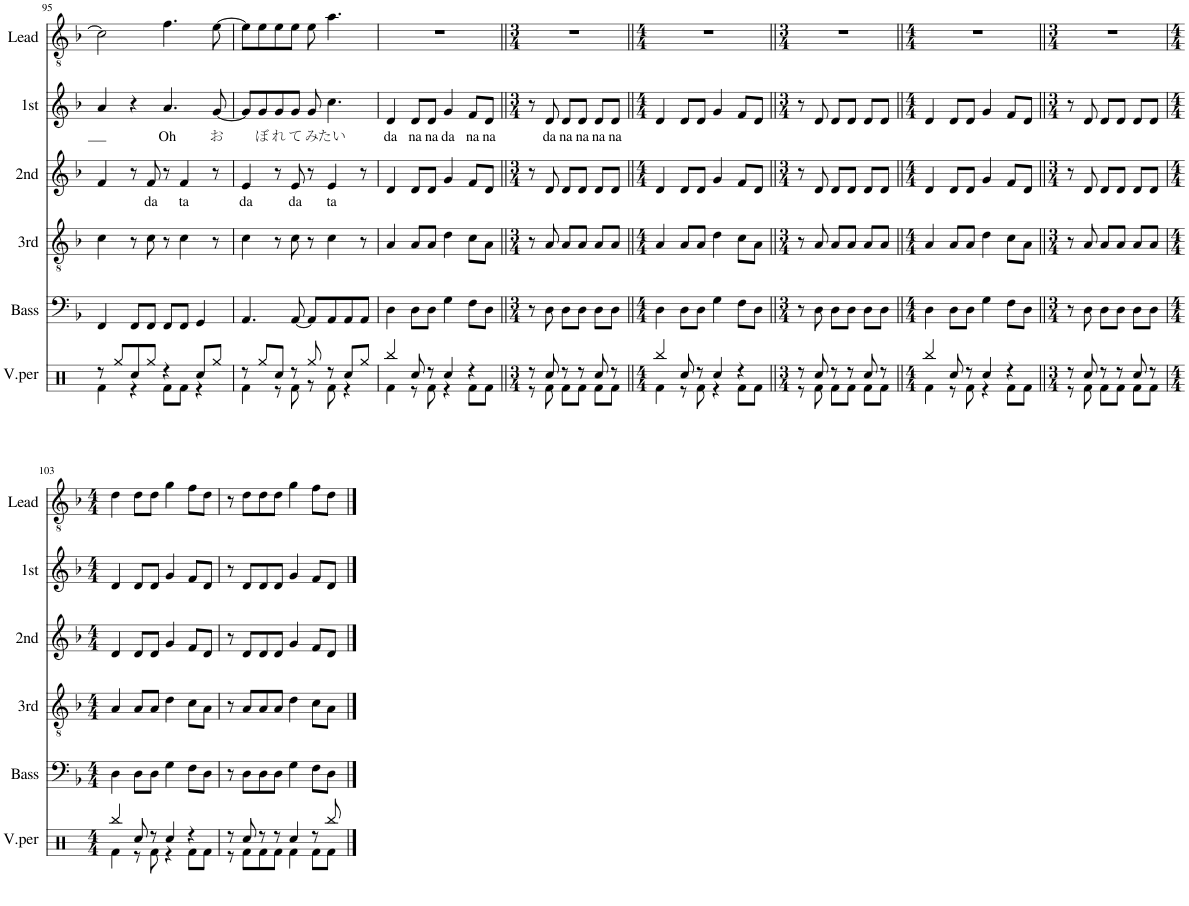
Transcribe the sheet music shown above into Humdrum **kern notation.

**kern	**kern	**kern	**kern	**text	**kern	**text	**kern
*part6	*part5	*part4	*part3	*part3	*part2	*part2	*part1
*staff6	*staff5	*staff4	*staff3	*staff3	*staff2	*staff2	*staff1
*I"V.per	*I"Bass	*I"3rd	*I"2nd	*	*I"1st	*	*I"Lead
*I'V.per	*I'Bass	*I'3rd	*I'2nd	*	*I'1st	*	*I'Lead
!!LO:PB:g=z
*clefX	*clefF4	*clefGv2	*clefG2	*	*clefG2	*	*clefGv2
*k[]	*k[b-]	*k[b-]	*k[b-]	*	*k[b-]	*	*k[b-]
*M4/4	*M4/4	*M4/4	*M4/4	*	*M4/4	*	*M4/4
=95	=95	=95	=95	=95	=95	=95	=95
*^	*	*	*	*	*	*	*
8r	4Rf\	4FF/	4c\	4f/	.	4a/	.	2c\]
8Rgg/L	.	.	.	.	.	.	.	.
8Rcc/	4r	8FF/L	8r	8r	.	4r	.	.
!	!	!	!	!	!LO:LY:b	!	!	!
8Rgg/J	.	8FF/J	8c\	8f/	da	.	.	.
!	!	!	!	!	!	!	!LO:LY:b	!
4r	8Rf\L	8FF/L	8r	8r	.	4.a/	Oh	4.f\
!	!	!	!	!	!LO:LY:b	!	!	!
.	8Rf\J	8FF/J	4c\	4f/	ta	.	.	.
8Rcc/L	4r	4GG/	.	.	.	.	.	.
!	!	!	!	!	!	!	!LO:LY:b	!
8Rgg/J	.	.	8r	8r	.	[8g/	お	[8e\
=96	=96	=96	=96	=96	=96	=96	=96	=96
!	!	!	!	!	!LO:LY:b	!	!	!
8r	4Rf\	4.AA/	4c\	4e/	da	8g/L]	.	8e\L]
!	!	!	!	!	!	!	!LO:LY:b	!
8Rgg/L	.	.	.	.	.	8g/	ぼ	8e\
!	!	!	!	!	!	!	!LO:LY:b	!
8Rcc/J	8r	.	8r	8r	.	8g/	れ	8e\
!	!	!	!	!	!LO:LY:b	!	!LO:LY:b	!
8r	8Rf\	[8AA/	8c\	8e/	da	8g/J	て	8e\J
!	!	!	!	!	!	!	!LO:LY:b	!
8Rgg/	8r	8AA/L]	8r	8r	.	8g/	み	8e\
!	!	!	!	!	!LO:LY:b	!	!LO:LY:b	!
8r	8Rf\	8AA/	4c\	4e/	ta	4.cc\	たい	4.a\
8Rcc/L	4r	8AA/	.	.	.	.	.	.
8Rgg/J	.	8AA/J	8r	8r	.	.	.	.
=97	=97	=97	=97	=97	=97	=97	=97	=97
!	!	!	!	!	!	!	!LO:LY:b	!
4Rbb/	4Rf\	4D\	4A/	4d/	.	4d/	da	1r
!	!	!	!	!	!	!	!LO:LY:b	!
8Rcc/	8r	8D\L	8A/L	8d/L	.	8d/L	na	.
!	!	!	!	!	!	!	!LO:LY:b	!
8r	8Rf\	8D\J	8A/J	8d/J	.	8d/J	na	.
!	!	!	!	!	!	!	!LO:LY:b	!
4Rcc/	4r	4G\	4d\	4g/	.	4g/	da	.
!	!	!	!	!	!	!	!LO:LY:b	!
4r	8Rf\L	8F\L	8c\L	8f/L	.	8f/L	na	.
!	!	!	!	!	!	!	!LO:LY:b	!
.	8Rf\J	8D\J	8A\J	8d/J	.	8d/J	na	.
=98||	=98||	=98||	=98||	=98||	=98||	=98||	=98||	=98||
*M3/4	*	*M3/4	*M3/4	*M3/4	*	*M3/4	*	*M3/4
8r	8r	8r	8r	8r	.	8r	.	2.r
!	!	!	!	!	!	!	!LO:LY:b	!
8Rcc/	8Rf\	8D\	8A/	8d/	.	8d/	da	.
!	!	!	!	!	!	!	!LO:LY:b	!
8r	8Rf\L	8D\L	8A/L	8d/L	.	8d/L	na	.
!	!	!	!	!	!	!	!LO:LY:b	!
8r	8Rf\J	8D\J	8A/J	8d/J	.	8d/J	na	.
!	!	!	!	!	!	!	!LO:LY:b	!
8Rcc/	8Rf\L	8D\L	8A/L	8d/L	.	8d/L	na	.
!	!	!	!	!	!	!	!LO:LY:b	!
8r	8Rf\J	8D\J	8A/J	8d/J	.	8d/J	na	.
=99||	=99||	=99||	=99||	=99||	=99||	=99||	=99||	=99||
*M4/4	*	*M4/4	*M4/4	*M4/4	*	*M4/4	*	*M4/4
4Rbb/	4Rf\	4D\	4A/	4d/	.	4d/	.	1r
8Rcc/	8r	8D\L	8A/L	8d/L	.	8d/L	.	.
8r	8Rf\	8D\J	8A/J	8d/J	.	8d/J	.	.
4Rcc/	4r	4G\	4d\	4g/	.	4g/	.	.
4r	8Rf\L	8F\L	8c\L	8f/L	.	8f/L	.	.
.	8Rf\J	8D\J	8A\J	8d/J	.	8d/J	.	.
=100||	=100||	=100||	=100||	=100||	=100||	=100||	=100||	=100||
*M3/4	*	*M3/4	*M3/4	*M3/4	*	*M3/4	*	*M3/4
8r	8r	8r	8r	8r	.	8r	.	2.r
8Rcc/	8Rf\	8D\	8A/	8d/	.	8d/	.	.
8r	8Rf\L	8D\L	8A/L	8d/L	.	8d/L	.	.
8r	8Rf\J	8D\J	8A/J	8d/J	.	8d/J	.	.
8Rcc/	8Rf\L	8D\L	8A/L	8d/L	.	8d/L	.	.
8r	8Rf\J	8D\J	8A/J	8d/J	.	8d/J	.	.
=101||	=101||	=101||	=101||	=101||	=101||	=101||	=101||	=101||
*M4/4	*	*M4/4	*M4/4	*M4/4	*	*M4/4	*	*M4/4
4Rbb/	4Rf\	4D\	4A/	4d/	.	4d/	.	1r
8Rcc/	8r	8D\L	8A/L	8d/L	.	8d/L	.	.
8r	8Rf\	8D\J	8A/J	8d/J	.	8d/J	.	.
4Rcc/	4r	4G\	4d\	4g/	.	4g/	.	.
4r	8Rf\L	8F\L	8c\L	8f/L	.	8f/L	.	.
.	8Rf\J	8D\J	8A\J	8d/J	.	8d/J	.	.
=102||	=102||	=102||	=102||	=102||	=102||	=102||	=102||	=102||
*M3/4	*	*M3/4	*M3/4	*M3/4	*	*M3/4	*	*M3/4
8r	8r	8r	8r	8r	.	8r	.	2.r
8Rcc/	8Rf\	8D\	8A/	8d/	.	8d/	.	.
8r	8Rf\L	8D\L	8A/L	8d/L	.	8d/L	.	.
8r	8Rf\J	8D\J	8A/J	8d/J	.	8d/J	.	.
8Rcc/	8Rf\L	8D\L	8A/L	8d/L	.	8d/L	.	.
8r	8Rf\J	8D\J	8A/J	8d/J	.	8d/J	.	.
!!LO:LB:g=z
=103	=103	=103	=103	=103	=103	=103	=103	=103
*M4/4	*	*M4/4	*M4/4	*M4/4	*	*M4/4	*	*M4/4
4Rbb/	4Rf\	4D\	4A/	4d/	.	4d/	.	4d\
8Rcc/	8r	8D\L	8A/L	8d/L	.	8d/L	.	8d\L
8r	8Rf\	8D\J	8A/J	8d/J	.	8d/J	.	8d\J
4Rcc/	4r	4G\	4d\	4g/	.	4g/	.	4g\
4r	8Rf\L	8F\L	8c\L	8f/L	.	8f/L	.	8f\L
.	8Rf\J	8D\J	8A\J	8d/J	.	8d/J	.	8d\J
=104	=104	=104	=104	=104	=104	=104	=104	=104
8r	8r	8r	8r	8r	.	8r	.	8r
8Rcc/	8Rf\L	8D\L	8A/L	8d/L	.	8d/L	.	8d\L
8r	8Rf\	8D\	8A/	8d/	.	8d/	.	8d\
8r	8Rf\J	8D\J	8A/J	8d/J	.	8d/J	.	8d\J
4Rcc/	4Rf\	4G\	4d\	4g/	.	4g/	.	4g\
8r	8Rf\L	8F\L	8c\L	8f/L	.	8f/L	.	8f\L
8Rbb/	8Rf\J	8D\J	8A\J	8d/J	.	8d/J	.	8d\J
*v	*v	*	*	*	*	*	*	*
==	==	==	==	==	==	==	==
*-	*-	*-	*-	*-	*-	*-	*-
